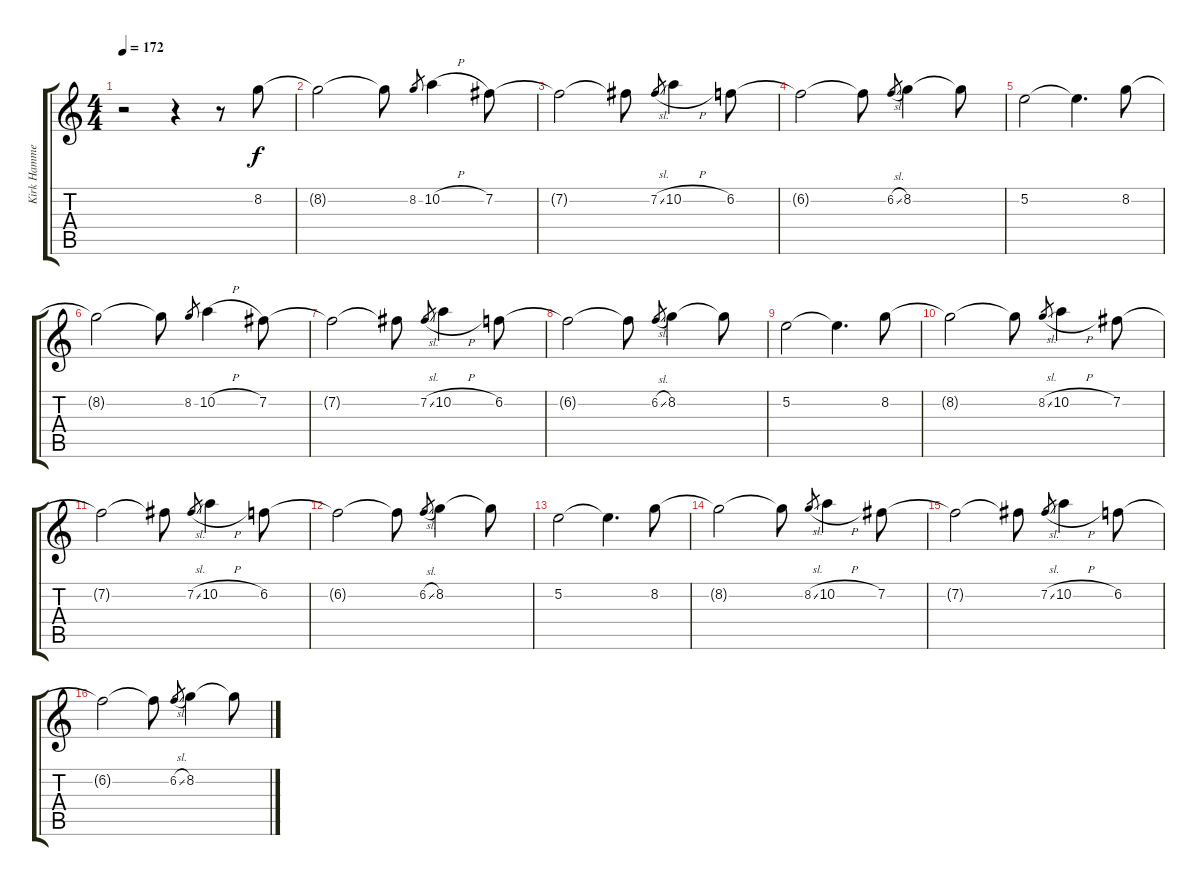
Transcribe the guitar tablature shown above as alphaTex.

\track ("Kirk Hammett Lead" "Kirk Hamme") {instrument overdrivenguitar}
\staff {score tabs}
\tuning (E4 B3 G3 D3 A2 E2) {hide}
\ts (4 4)
\tempo 172
\clef g2
\ks c
r.2{dy ff} r.4 r.8 8.2.8{dy f} |
8.2{t}.2 8.2{t}.8 8.2.8{gr} 10.2{h}.4 7.2.8 |
7.2{t}.2 7.2{t}.8 7.2{sl}.8{gr} 10.2{h}.4 6.2.8 |
6.2{t}.2 6.2{t}.8 6.2{sl}.8{gr} 8.2.4 8.2{t}.8 |
5.2.2 5.2{t}.4{d} 8.2.8 |
8.2{t}.2 8.2{t}.8 8.2.8{gr} 10.2{h}.4 7.2.8 |
7.2{t}.2 7.2{t}.8 7.2{sl}.8{gr} 10.2{h}.4 6.2.8 |
6.2{t}.2 6.2{t}.8 6.2{sl}.8{gr} 8.2.4 8.2{t}.8 |
5.2.2 5.2{t}.4{d} 8.2.8 |
8.2{t}.2 8.2{t}.8 8.2{sl}.8{gr} 10.2{h}.4 7.2.8 |
7.2{t}.2 7.2{t}.8 7.2{sl}.8{gr} 10.2{h}.4 6.2.8 |
6.2{t}.2 6.2{t}.8 6.2{sl}.8{gr} 8.2.4 8.2{t}.8 |
5.2.2 5.2{t}.4{d} 8.2.8 |
8.2{t}.2 8.2{t}.8 8.2{sl}.8{gr} 10.2{h}.4 7.2.8 |
7.2{t}.2 7.2{t}.8 7.2{sl}.8{gr} 10.2{h}.4 6.2.8 |
6.2{t}.2 6.2{t}.8 6.2{sl}.8{gr} 8.2.4 8.2{t}.8
